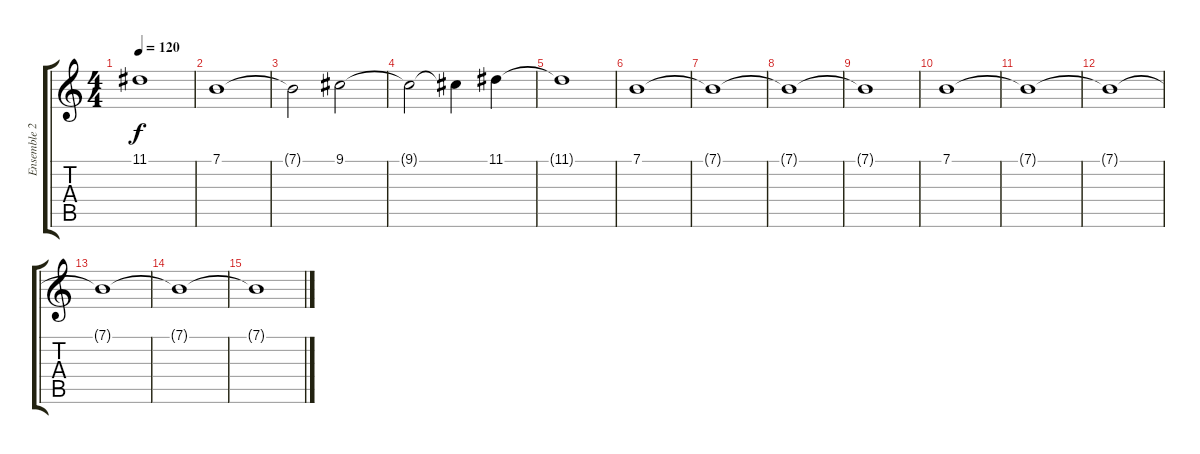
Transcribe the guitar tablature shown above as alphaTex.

\track ("Ensemble 2" "Ensemble 2") {instrument stringensemble2}
\staff {score tabs}
\tuning (E4 B3 G3 D3 A2 E2) {hide}
\ts (4 4)
\tempo 120
\clef g2
\ks c
11.1{t}.1{dy f} |
7.1.1 |
7.1{t}.2 9.1.2 |
9.1{t}.2 9.1{t}.4 11.1.4 |
11.1{t}.1 |
7.1.1 |
7.1{t}.1{volume 6} |
7.1{t}.1 |
7.1{t}.1 |
7.1.1 |
7.1{t}.1 |
7.1{t}.1{volume 1} |
7.1{t}.1 |
7.1{t}.1 |
7.1{t}.1
